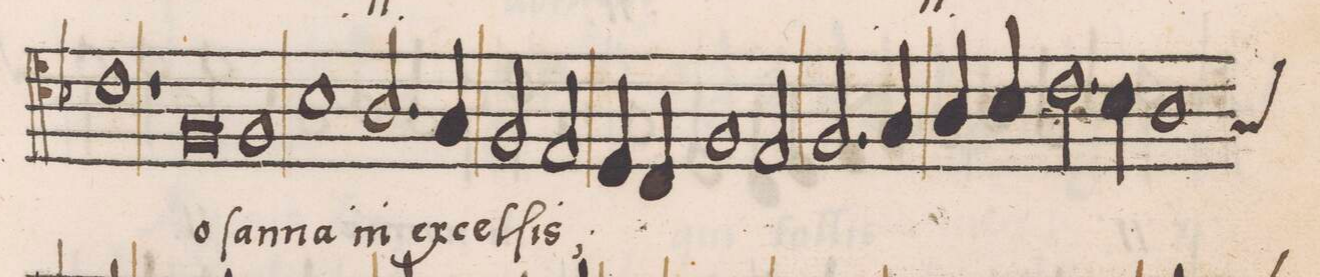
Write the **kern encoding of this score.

**kern	**text
*I"ALTVS	*
*clefC4	*
*k[b-]	*
*met(c|)	*
*M2/1	*
1c	-ſis
*	*Xij
1r	.
=87	=87
0F	o-
=88	=88
1F	-ſan-
1B-	-na
=89	=89
2.A/	in
4G/	ex-
2F/	-cel-
2E/	-ſis;
=90	=90
4D/	.
4C/	.
1F	.
2E/	.
=91	=91
2.F/	.
4G/	.
4A/	.
4B-/	.
2.c\	.
=92	=92
4B-\	.
*custos:G	*
1A	.
*-	*-
